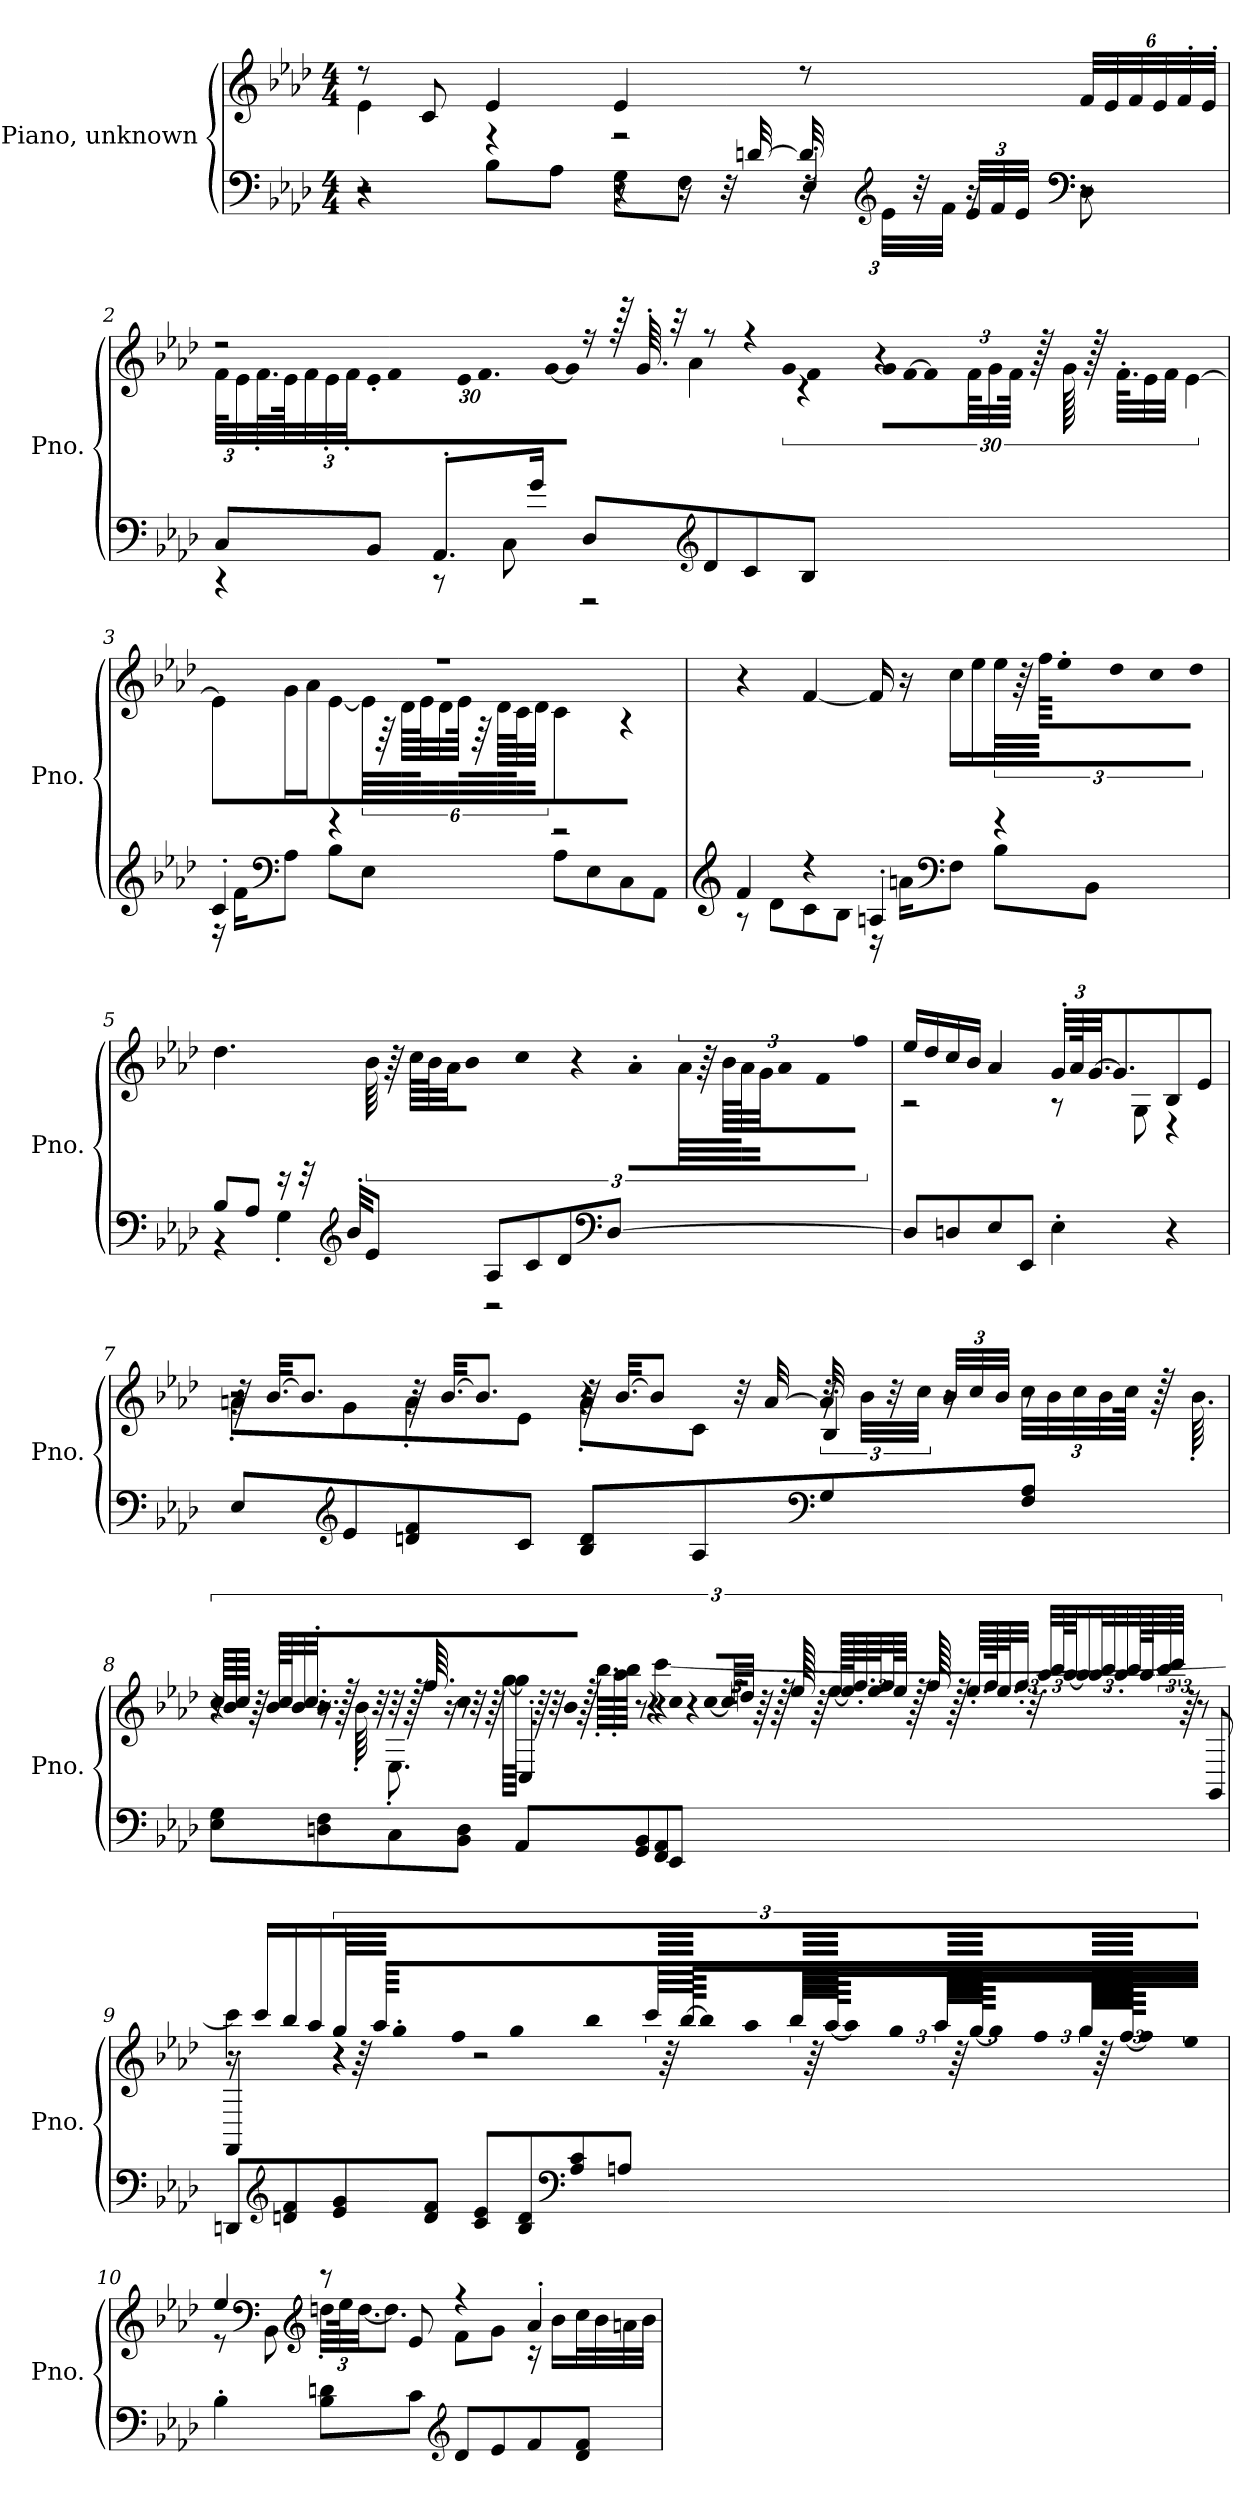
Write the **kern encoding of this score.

**kern	**kern
*part1	*part1
*staff2	*staff1
*I"Piano, unknown	*
*I'Pno.	*
*clefF4	*clefG2
*k[b-e-a-d-]	*k[b-e-a-d-]
*M4/4	*M4/4
*MM120	*MM120
=1	=1
*^	*^
*	*^	*	*
2r	4r	2r	8r	4e-\
.	.	.	8c/	.
.	8B-\L	.	4e-/	4r
.	8A-\J	.	.	.
8r	8G\L	4r	4e-/	2r
16r	8F\J	.	.	.
32r	.	.	.	.
[32dn/	.	.	.	.
32d/]	48r	4E-'/	8r	.
*clefG2	*	*	*	*
.	48e-\LLL	.	.	.
32r	.	.	.	.
.	48f\JJJ	.	.	.
*Xbrackettup	*	*	*	*
48e-/LLL	16r	.	.	.
48f/	.	.	.	.
48e-/JJJ	.	.	.	.
*clefF4	*	*	*	*
*	*	*	*Xbrackettup	*
8r	8D-\	.	48f/LLL	.
.	.	.	48e-/	.
.	.	.	48f/	.
.	.	.	48e-/	.
.	.	.	48f'/	.
.	.	.	48e-'/JJJ	.
*	*v	*v	*	*
!!LO:LB:g=z	!!
=2	=2	=2	=2
8C/L	4r	2r	96f\KLLL
.	.	.	48e-\
.	.	.	64.f'\L
.	.	.	128e-\JK
.	.	.	48f\
.	.	.	48e-'\
.	.	.	48f'\
!	!	!	!LO:N:vis=64
8BB-/J	.	.	960%17e-'\L
!	!	!	!LO:N:vis=64
.	.	.	960%17f\
.	.	.	1920ryy
!	!	!	!LO:N:vis=64
.	.	.	960%17e-\
!	!	!	!LO:N:vis=64.
.	.	.	640%17f\
!	!	!	!LO:N:vis=256
.	.	.	[1920%17g\JK
!	!	!	!LO:N:vis=32
.	.	.	640%23g\JJJ]
8.AA-'/L	8r	.	4a-\
.	8C\	.	.
16g/Jk	.	.	.
*	*	*	*brackettup
!	!	!	!LO:N:vis=256
8D-/L	2r	16r	1920%17g\
!	!	!	!LO:N:vis=128
.	.	.	1920%17r
!	!	!	!LO:N:vis=64
.	.	.	960%17f\
.	.	.	1920ryy
!	!	!	!LO:N:vis=128
.	.	.	1920%17r
!	!	!	!LO:N:vis=256
.	.	.	1920%17g\LLLLL
!	!	!	!LO:N:vis=256
.	.	.	[1920%17f\JJ
.	.	128r	32f\]
.	.	64.g'/	.
*	*	*	*Xbrackettup
.	.	32r	96f\K
.	.	.	48g\
*clefG2	*	*	*
8d-/	.	8r	64f\JJJk
.	.	.	128r
.	.	.	128g\
.	.	.	128r
.	.	.	64.f'\KLLL
.	.	.	32e-\
.	.	.	32f\JJJ
8c/	.	4r	[4e-\
8B-/J	.	.	.
!!LO:LB:g=z	!!
=3	=3	=3	=3
4c'/	16r	1r	8e-\L]
.	16f\KL	.	.
*clefF4	*	*	*
.	8A-\J	.	16g\L
.	.	.	16a-\J
4r	8B-\L	.	[8e-\
*	*	*	*brackettup
.	8E-\J	.	96e-\Jkkk]
.	.	.	96r
.	.	.	96d-\LLLL
*	*	*	*Xbrackettup
.	.	.	96e-\J
.	.	.	48d-\
*	*	*	*brackettup
.	.	.	96e-\JJJk
.	.	.	96r
.	.	.	96d-\LLLL
*	*	*	*Xbrackettup
.	.	.	96c\J
.	.	.	48d-\JJJ
2r	8A-\L	.	4c\
.	8E-\	.	.
.	8C\	.	4r
.	8AA-\J	.	.
*	*	*v	*v
=4	=4	=4
*clefG2	*	*
4f/	8r	4r
.	8d-\L	.
4r	8c\	[4f/
.	8B-\J	.
4An'/	16r	16f/]
.	16an\KL	16r
*clefF4	*	*
.	8F\J	16cc\LL
.	.	16ee-\
*	*	*brackettup
4r	8B-\L	96ee-\JJkk
.	.	96r
.	.	96ff\KLLL
.	.	32ee-'\J
.	.	16dd-\
.	8BB-\J	16cc\
.	.	16dd-\JJ
!!LO:LB:g=z
=5	=5	=5
8B-/L	4r	4.dd-\
8A-/J	.	.
16r	4G'\	.
32r	.	.
*clefG2	*	*
32b-'/KKL	.	.
8e-/J	.	96b-\
.	.	96r
.	.	96cc\LLLL
*	*	*Xbrackettup
.	.	96b-\J
.	.	48a-\J
.	.	16b-\JJ
8A-/L	2r	16cc\
.	.	32r
.	.	32a-'/LLL
*	*	*brackettup
8c/	.	96a-/JJJk
.	.	96r
.	.	96b-\LLLL
*	*	*Xbrackettup
.	.	96a-\J
.	.	48g\J
.	.	16a-\J
8d-/	.	8f\
*clefF4	*	*
[8D-/J	.	8ff\J
*v	*v	*
=6	=6
*	*^
8D-/L]	16ee-/LL	2r
.	16dd-/	.
8Dn/	16cc/	.
.	16b-/JJ	.
8E-/	4a-/	.
8EE-/J	.	.
4E-'\	48g'/LLL	8r
.	96a-/K	.
.	[48.g/JJ	.
.	8.g/]	.
.	.	8G\
4r	8B-/	4r
.	8e-/J	.
!!LO:LB:g=z
=7	=7	=7
*	*	*^
8E-/L	64r	8an'\L	2r
.	[32.b-/KKL	.	.
.	8.b-/J]	.	.
*clefG2	*	*	*
8e-/	.	8g\	.
8dn/ 8f/	64r	8a'\	.
.	[32.b-/KKL	.	.
.	8.b-/J]	.	.
8c/J	.	8e-\J	.
8B-/ 8d/L	64r	8a'\L	4r
.	[32.b-/KKL	.	.
.	8b-/J]	.	.
8A-/	.	8c\J	.
.	32r	.	.
.	[32a/	.	.
*clefF4	*	*	*
*	*	*brackettup	*
8G/	32a/]	48r	4B-'/
.	.	48b-\LLL	.
.	32r	.	.
.	.	48cc\JJJ	.
*	*Xbrackettup	*	*
.	48b-/LLL	16r	.
.	48cc/	.	.
.	48b-/JJJ	.	.
8F/ 8A-/J	8r	48cc\LLL	.
.	.	48b-\	.
.	.	48cc\	.
.	.	48b-\	.
.	.	96cc\JJJk	.
.	.	128r	.
.	.	64.b-'\	.
!!LO:LB:g=z	!!	!!
=8	=8	=8	=8
8E-\ 8G\L	96cc/KLLL	8r	4r
.	48b-/	.	.
*	*brackettup	*	*
.	96cc/JJJk	.	.
.	96r	.	.
.	96b-/KLLL	.	.
*	*Xbrackettup	*	*
.	48cc/	.	.
.	48b-/	.	.
.	48cc'/	.	.
8Dn\ 8F\	64.b-'/L	16r	.
.	128cc/K	.	.
.	64b-/JJJJ	.	.
.	128r	.	.
.	128cc/	.	.
.	64r	128r	.
.	.	64.b-'\	.
.	[64cc/LLLL	.	.
.	96cc/J]	32r	.
.	48ddn/JJJ	.	.
8C\	64r	8.E-'\	32r
.	128r	.	.
.	128ee-/	.	.
.	64r	.	128r
.	.	.	64.ff'/
.	[64ee-/LLLL	.	.
.	128ee-/K]	.	16r
.	64.ff'/	.	.
.	96ee-/J	.	.
.	48ff/	.	.
8BB-\ 8D\J	64ee-/JJJk	.	8r
.	128r	.	.
.	128ff/	.	.
.	128r	.	.
.	64.ee-'/LLLL	.	.
.	128ff/K	32r	.
.	64.ee-/J	.	.
.	32ff'/JJJ	64r	.
.	.	[64gg\LLLL	.
*	*brackettup	*	*
8AA-/L	48r	64gg\JJJJ]	4C'/
.	.	64r	.
.	48aa-'/LLL	.	.
.	.	32r	.
.	96bb-/L	.	.
.	[96aa-/JJ	.	.
.	16aa-/]	128r	.
.	.	64.bb-'\LLLL	.
.	.	64aa-'\	.
.	.	64bb-\JJJJ	.
*	*Xbrackettup	*	*
8GG/ 8BB-/	48aa-/L	8r	.
.	48bb-'/	.	.
.	48aa-'/	.	.
.	128bb-/KL	.	.
.	64.aa-/	.	.
*	*brackettup	*	*
.	96bb-/	.	.
.	96ccc/JJJJ	.	.
.	96r	.	.
8FF/ 8AA-/	8r	[4ccc\	4r
8EE-/J	8GG/	.	.
!!LO:PB:g=z	!!	!!
=9	=9	=9	=9
8DDn/L	16r	4ccc\]	4FF'/
.	16ccc/LL	.	.
*clefG2	*	*	*
8dn/ 8f/	16bb-/	.	.
.	16aa-/	.	.
8e-/ 8g/	96gg/JJkk	4r	4r
.	96r	.	.
.	96aa-/KLLL	.	.
.	32gg'/J	.	.
.	16ff/	.	.
8d/ 8f/J	16gg/	.	.
.	16bb-/	.	.
8c/ 8e-/L	96ccc/JJkk	2r	2r
.	96r	.	.
.	[96bb-/KLLL	.	.
.	32bb-/J]	.	.
.	16aa-/	.	.
8B-/ 8d/	96bb-/JJkk	.	.
.	96r	.	.
.	[96aa-/KLLL	.	.
.	32aa-/J]	.	.
.	16gg/	.	.
*clefF4	*	*	*
8A-/ 8c/	96aa-/JJkk	.	.
.	96r	.	.
.	[96gg/KLLL	.	.
.	32gg/J]	.	.
.	16ff/	.	.
8An/J	96gg/JJkk	.	.
.	96r	.	.
.	[96ff/KLLL	.	.
.	32ff/J]	.	.
.	16ee-/JJ	.	.
*	*	*v	*v
!!LO:LB:g=z
=10	=10	=10
4B-'\	4ee-/	8r
*	*clefF4	*
.	.	8BB-\
*	*clefG2	*
*	*	*Xbrackettup
8B-\ 8dn\L	8r	48ddn'\LLL
.	.	96ee-\K
.	.	[48.dd\JJ
.	.	8.dd\J]
8c\J	8e-/	.
*clefG2	*	*
8d/L	4r	8f\L
8e-/	.	8g\J
8f/	4a-'/	16r
.	.	16b-\LL
8d/ 8f/J	.	32cc\L
.	.	32b-\
.	.	32an\
.	.	32b-\JJJ
*	*v	*v
=	=
*-	*-
